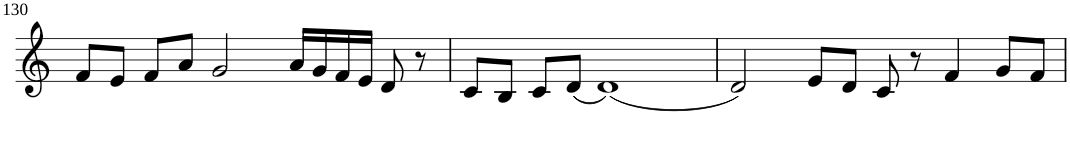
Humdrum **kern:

**kern
*part1
*staff1
*I"Violin
!!LO:PB:g=z
*clefG2
*k[]
*M6/4
=130
8f/L
8e/J
8f/L
8a/J
2g/
16a/LL
16g/
16f/
16e/JJ
8d/
8r
=131
8c/L
8B/J
8c/L
(8d/J
(1d)
=132
2d/)
8e/L
8d/J
8c/
8r
4f/
8g/L
8f/J
=
*-
